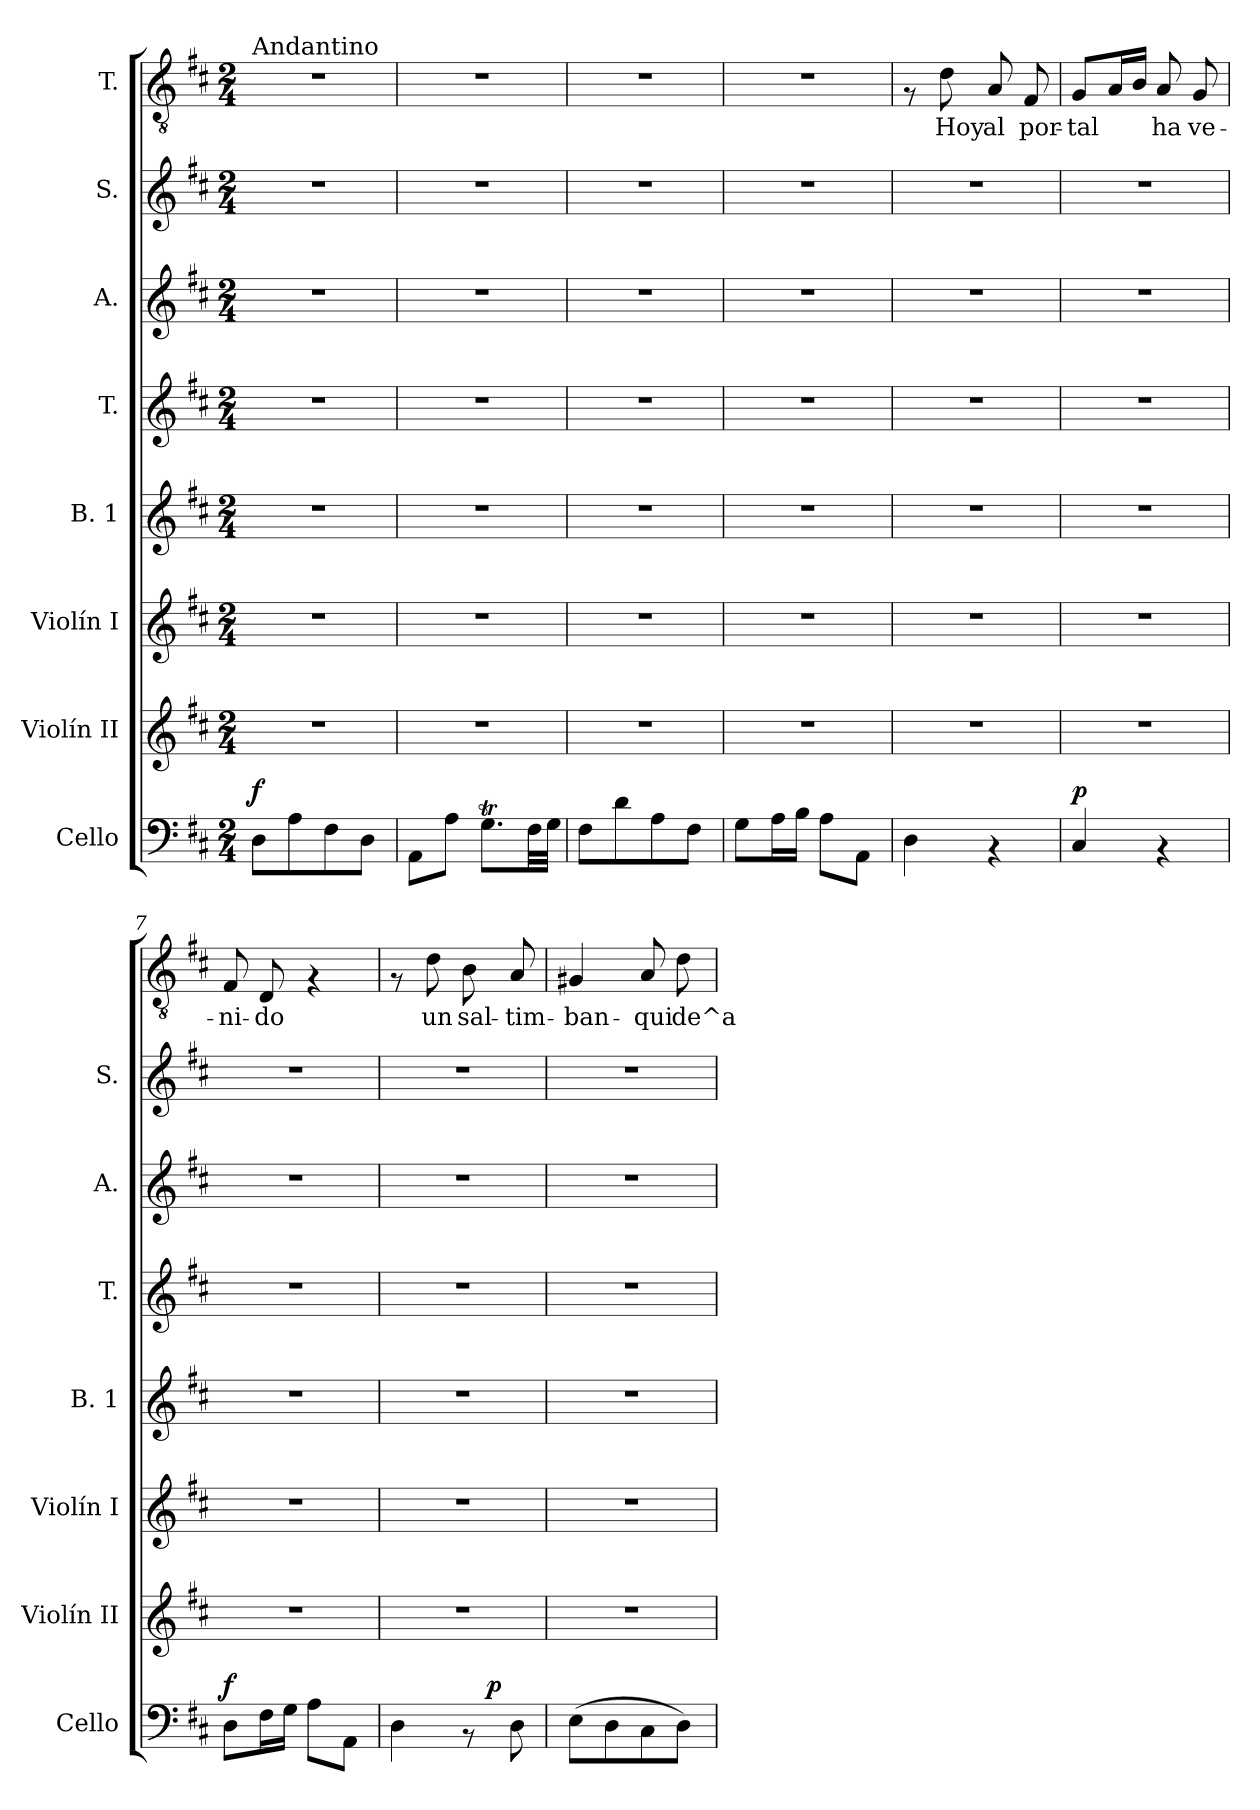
**kern	**dynam	**kern	**kern	**kern	**kern	**kern	**kern	**kern	**text
*part8	*part8	*part7	*part6	*part5	*part4	*part3	*part2	*part1	*part1
*staff8	*staff8	*staff7	*staff6	*staff5	*staff4	*staff3	*staff2	*staff1	*staff1
*I"Cello	*	*I"Violín II	*I"Violín I	*I"B. 1	*I"T.	*I"A.	*I"S.	*I"T.	*
*I'Cello	*	*I'Violín II	*I'Violín I	*I'B. 1	*I'T.	*I'A.	*I'S.	*	*
!!LO:PB:g=z
*clefF4	*	*clefG2	*clefG2	*clefG2	*clefG2	*clefG2	*clefG2	*clefGv2	*
*k[f#c#]	*	*k[f#c#]	*k[f#c#]	*k[f#c#]	*k[f#c#]	*k[f#c#]	*k[f#c#]	*k[f#c#]	*
*D:	*	*D:	*D:	*D:	*D:	*D:	*D:	*D:	*
*M2/4	*	*M2/4	*M2/4	*M2/4	*M2/4	*M2/4	*M2/4	*M2/4	*
=1	=1	=1	=1	=1	=1	=1	=1	=1	=1
!	!	!	!	!	!	!	!	!LO:TX:a:t=Andantino	!
!	!LO:DY:a	!	!	!	!	!	!	!	!
8D\L	f	2r	2r	2r	2r	2r	2r	2r	.
8A\	.	.	.	.	.	.	.	.	.
8F#\	.	.	.	.	.	.	.	.	.
8D\J	.	.	.	.	.	.	.	.	.
=2	=2	=2	=2	=2	=2	=2	=2	=2	=2
8AA\L	.	2r	2r	2r	2r	2r	2r	2r	.
8A\J	.	.	.	.	.	.	.	.	.
8.GT\L	.	.	.	.	.	.	.	.	.
32F#\LL	.	.	.	.	.	.	.	.	.
32G\JJJ	.	.	.	.	.	.	.	.	.
=3	=3	=3	=3	=3	=3	=3	=3	=3	=3
8F#\L	.	2r	2r	2r	2r	2r	2r	2r	.
8d\	.	.	.	.	.	.	.	.	.
8A\	.	.	.	.	.	.	.	.	.
8F#\J	.	.	.	.	.	.	.	.	.
=4	=4	=4	=4	=4	=4	=4	=4	=4	=4
8G\L	.	2r	2r	2r	2r	2r	2r	2r	.
16A\L	.	.	.	.	.	.	.	.	.
16B\JJ	.	.	.	.	.	.	.	.	.
8A\L	.	.	.	.	.	.	.	.	.
8AA\J	.	.	.	.	.	.	.	.	.
=5	=5	=5	=5	=5	=5	=5	=5	=5	=5
4D\	.	2r	2r	2r	2r	2r	2r	8rF	.
!	!	!	!	!	!	!	!	!	!LO:LY:b
.	.	.	.	.	.	.	.	8d\	Hoy
!	!	!	!	!	!	!	!	!	!LO:LY:b
4rAA	.	.	.	.	.	.	.	8A/	al
!	!	!	!	!	!	!	!	!	!LO:LY:b
.	.	.	.	.	.	.	.	8F#/	por-
=6	=6	=6	=6	=6	=6	=6	=6	=6	=6
!	!LO:DY:a	!	!	!	!	!	!	!	!LO:LY:b
4C#/	p	2r	2r	2r	2r	2r	2r	8G/L	-tal
.	.	.	.	.	.	.	.	16A/L	.
.	.	.	.	.	.	.	.	16B/JJ	.
!	!	!	!	!	!	!	!	!	!LO:LY:b
4rAA	.	.	.	.	.	.	.	8A/	ha
!	!	!	!	!	!	!	!	!	!LO:LY:b
.	.	.	.	.	.	.	.	8G/	ve-
!!LO:LB:g=z
=7	=7	=7	=7	=7	=7	=7	=7	=7	=7
!	!LO:DY:a	!	!	!	!	!	!	!	!LO:LY:b
8D\L	f	2r	2r	2r	2r	2r	2r	8F#/	-ni-
!	!	!	!	!	!	!	!	!	!LO:LY:b
16F#\L	.	.	.	.	.	.	.	8D/	-do
16G\JJ	.	.	.	.	.	.	.	.	.
8A\L	.	.	.	.	.	.	.	4rF	.
8AA\J	.	.	.	.	.	.	.	.	.
=8	=8	=8	=8	=8	=8	=8	=8	=8	=8
*^	*	*	*	*	*	*	*	*	*
4D\	4ryy	.	2r	2r	2r	2r	2r	2r	8rF	.
!	!	!	!	!	!	!	!	!	!	!LO:LY:b
.	.	.	.	.	.	.	.	.	8d\	un
!	!	!	!	!	!	!	!	!	!	!LO:LY:b
8rAA	16ryy	.	.	.	.	.	.	.	8B\	sal-
!	!	!LO:DY:a	!	!	!	!	!	!	!	!
.	8.ryy	p	.	.	.	.	.	.	.	.
!	!	!	!	!	!	!	!	!	!	!LO:LY:b
8D\	.	.	.	.	.	.	.	.	8A/	-tim-
=9	=9	=9	=9	=9	=9	=9	=9	=9	=9	=9
!	!	!	!	!	!	!	!	!	!	!LO:LY:b
*v	*v	*	*	*	*	*	*	*	*	*
(>8E\L	.	2r	2r	2r	2r	2r	2r	4G#X/	-ban-
8D\	.	.	.	.	.	.	.	.	.
!	!	!	!	!	!	!	!	!	!LO:LY:b
8C#\	.	.	.	.	.	.	.	8A/	-qui
!	!	!	!	!	!	!	!	!	!LO:LY:b
8D\J)	.	.	.	.	.	.	.	8d\	de^a-
=	=	=	=	=	=	=	=	=	=
*-	*-	*-	*-	*-	*-	*-	*-	*-	*-
